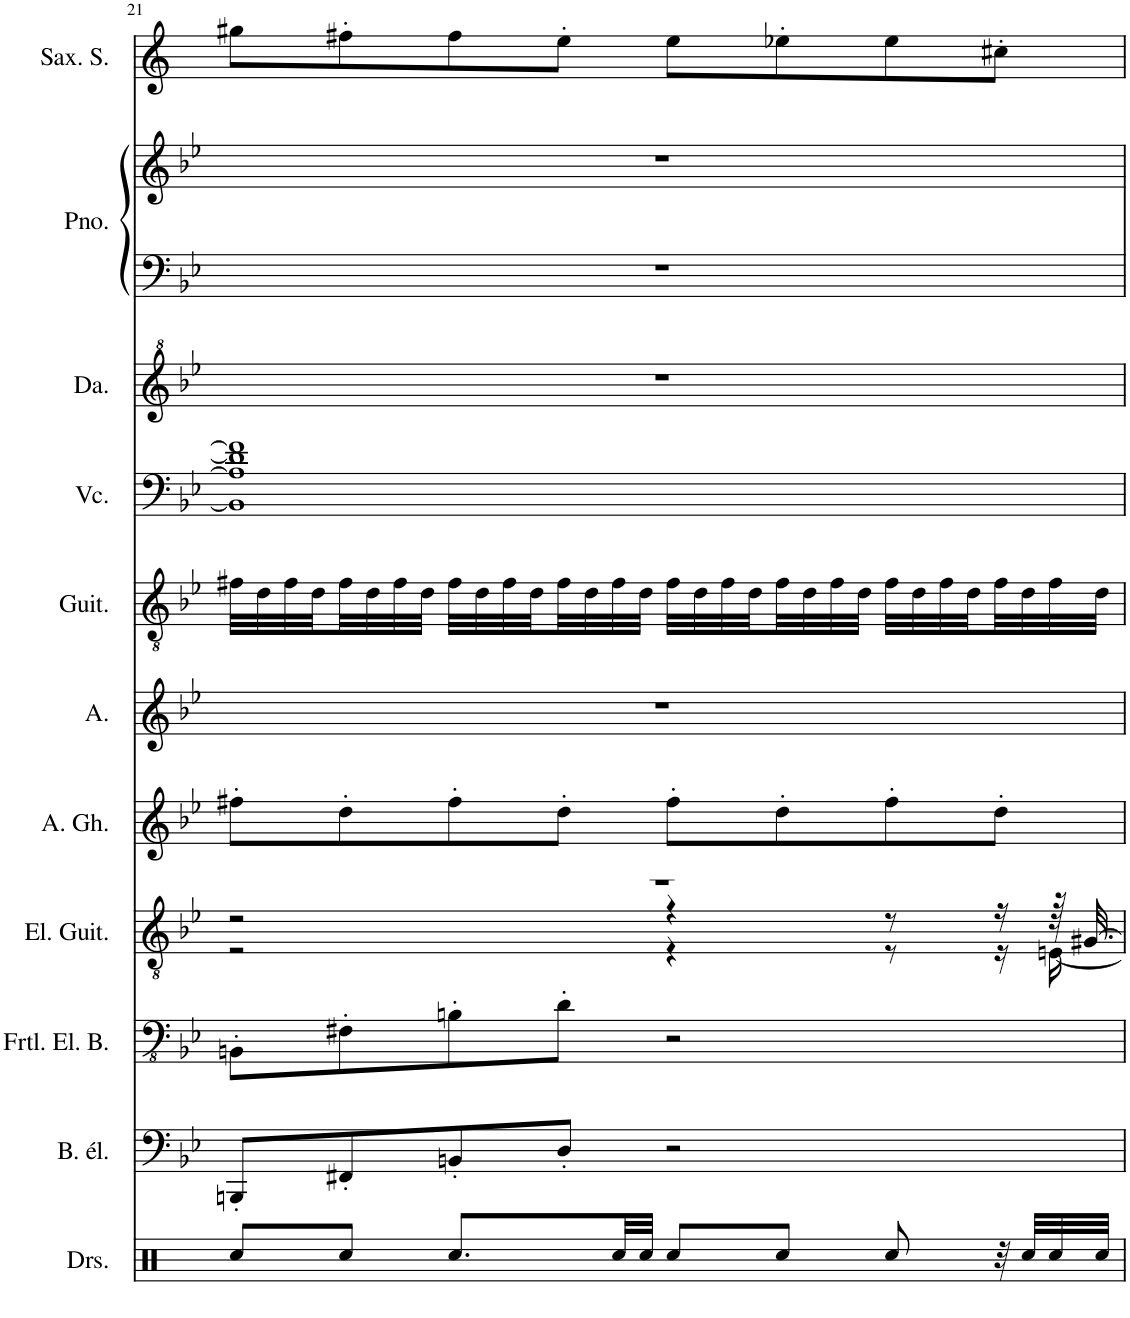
**kern	**kern	**kern	**kern	**kern	**kern	**kern	**kern	**kern	**kern	**kern	**kern
*part11	*part10	*part9	*part8	*part7	*part6	*part5	*part4	*part3	*part2	*part2	*part1
*staff12	*staff11	*staff10	*staff9	*staff8	*staff7	*staff6	*staff5	*staff4	*staff3	*staff2	*staff1
*I"Set de batterie	*I"Basse électrique à 5 cordes	*I"Fretless Electric Bass	*I"Electric Guitar	*I"Alto Gemshorn	*I"Chant Alto	*I"Acoustic Guitar	*I"Violoncello	*I"Danso	*I"Piano	*	*I"Saxophone soprano
*	*I'B. él.	*I'Frtl. El. B.	*I'El. Guit.	*I'A. Gh.	*I'A.	*I'Guit.	*I'Vc.	*I'Da.	*I'Pno.	*	*I'Sax. S.
!!LO:PB:g=z
*clefX	*clefF4	*clefFv4	*clefGv2	*clefG2	*clefG2	*clefGv2	*clefF4	*clefG^2	*clefF4	*clefG2	*clefG2
*	*Trd7c12	*	*	*	*	*	*	*	*	*	*Trd1c2
*k[]	*k[b-e-]	*k[b-e-]	*k[b-e-]	*k[b-e-]	*k[b-e-]	*k[b-e-]	*k[b-e-]	*k[b-e-]	*k[b-e-]	*k[b-e-]	*k[]
*M4/4	*M4/4	*M4/4	*M4/4	*M4/4	*M4/4	*M4/4	*M4/4	*M4/4	*M4/4	*M4/4	*M4/4
=21	=21	=21	=21	=21	=21	=21	=21	=21	=21	=21	=21
*	*	*	*^	*	*	*	*^	*	*	*	*
*	*	*	*	*^	*	*	*	*	*	*	*	*	*
8Rcc/L	8BBBn'/L	8BBBn'\L	1r	2r	2r	8ff#X'\L	1r	32f#X\LLL	1A] 1f#]	1BB] 1d]	1r	1r	1r	8gg#X\L
.	.	.	.	.	.	.	.	32d\	.	.	.	.	.	.
.	.	.	.	.	.	.	.	32f#\	.	.	.	.	.	.
.	.	.	.	.	.	.	.	32d\	.	.	.	.	.	.
8Rcc/J	8FF#X'/	8FF#X'\	.	.	.	8dd'\	.	32f#\	.	.	.	.	.	8ff#X'\
.	.	.	.	.	.	.	.	32d\	.	.	.	.	.	.
.	.	.	.	.	.	.	.	32f#\	.	.	.	.	.	.
.	.	.	.	.	.	.	.	32d\JJJ	.	.	.	.	.	.
8.Rcc/L	8BBn'/	8BBn'\	.	.	.	8ff#'\	.	32f#\LLL	.	.	.	.	.	8ff#\
.	.	.	.	.	.	.	.	32d\	.	.	.	.	.	.
.	.	.	.	.	.	.	.	32f#\	.	.	.	.	.	.
.	.	.	.	.	.	.	.	32d\	.	.	.	.	.	.
.	8D'/J	8D'\J	.	.	.	8dd'\J	.	32f#\	.	.	.	.	.	8ee'\J
.	.	.	.	.	.	.	.	32d\	.	.	.	.	.	.
32Rcc/LL	.	.	.	.	.	.	.	32f#\	.	.	.	.	.	.
32Rcc/JJJ	.	.	.	.	.	.	.	32d\JJJ	.	.	.	.	.	.
8Rcc/L	2r	2r	.	4r	4r	8ff#'\L	.	32f#\LLL	.	.	.	.	.	8ee\L
.	.	.	.	.	.	.	.	32d\	.	.	.	.	.	.
.	.	.	.	.	.	.	.	32f#\	.	.	.	.	.	.
.	.	.	.	.	.	.	.	32d\	.	.	.	.	.	.
8Rcc/J	.	.	.	.	.	8dd'\	.	32f#\	.	.	.	.	.	8ee-X'\
.	.	.	.	.	.	.	.	32d\	.	.	.	.	.	.
.	.	.	.	.	.	.	.	32f#\	.	.	.	.	.	.
.	.	.	.	.	.	.	.	32d\JJJ	.	.	.	.	.	.
8Rcc/	.	.	.	8r	8r	8ff#'\	.	32f#\LLL	.	.	.	.	.	8ee-\
.	.	.	.	.	.	.	.	32d\	.	.	.	.	.	.
.	.	.	.	.	.	.	.	32f#\	.	.	.	.	.	.
.	.	.	.	.	.	.	.	32d\	.	.	.	.	.	.
32r	.	.	.	16r	16r	8dd'\J	.	32f#\	.	.	.	.	.	8cc#X'\J
32Rcc/LLL	.	.	.	.	.	.	.	32d\	.	.	.	.	.	.
32Rcc/	.	.	.	64r	[16En\	.	.	32f#\	.	.	.	.	.	.
.	.	.	.	[32.G#X/	.	.	.	.	.	.	.	.	.	.
32Rcc/JJJ	.	.	.	.	.	.	.	32d\JJJ	.	.	.	.	.	.
*	*	*	*v	*v	*v	*	*	*	*v	*v	*	*	*	*
=	=	=	=	=	=	=	=	=	=	=	=
*-	*-	*-	*-	*-	*-	*-	*-	*-	*-	*-	*-
